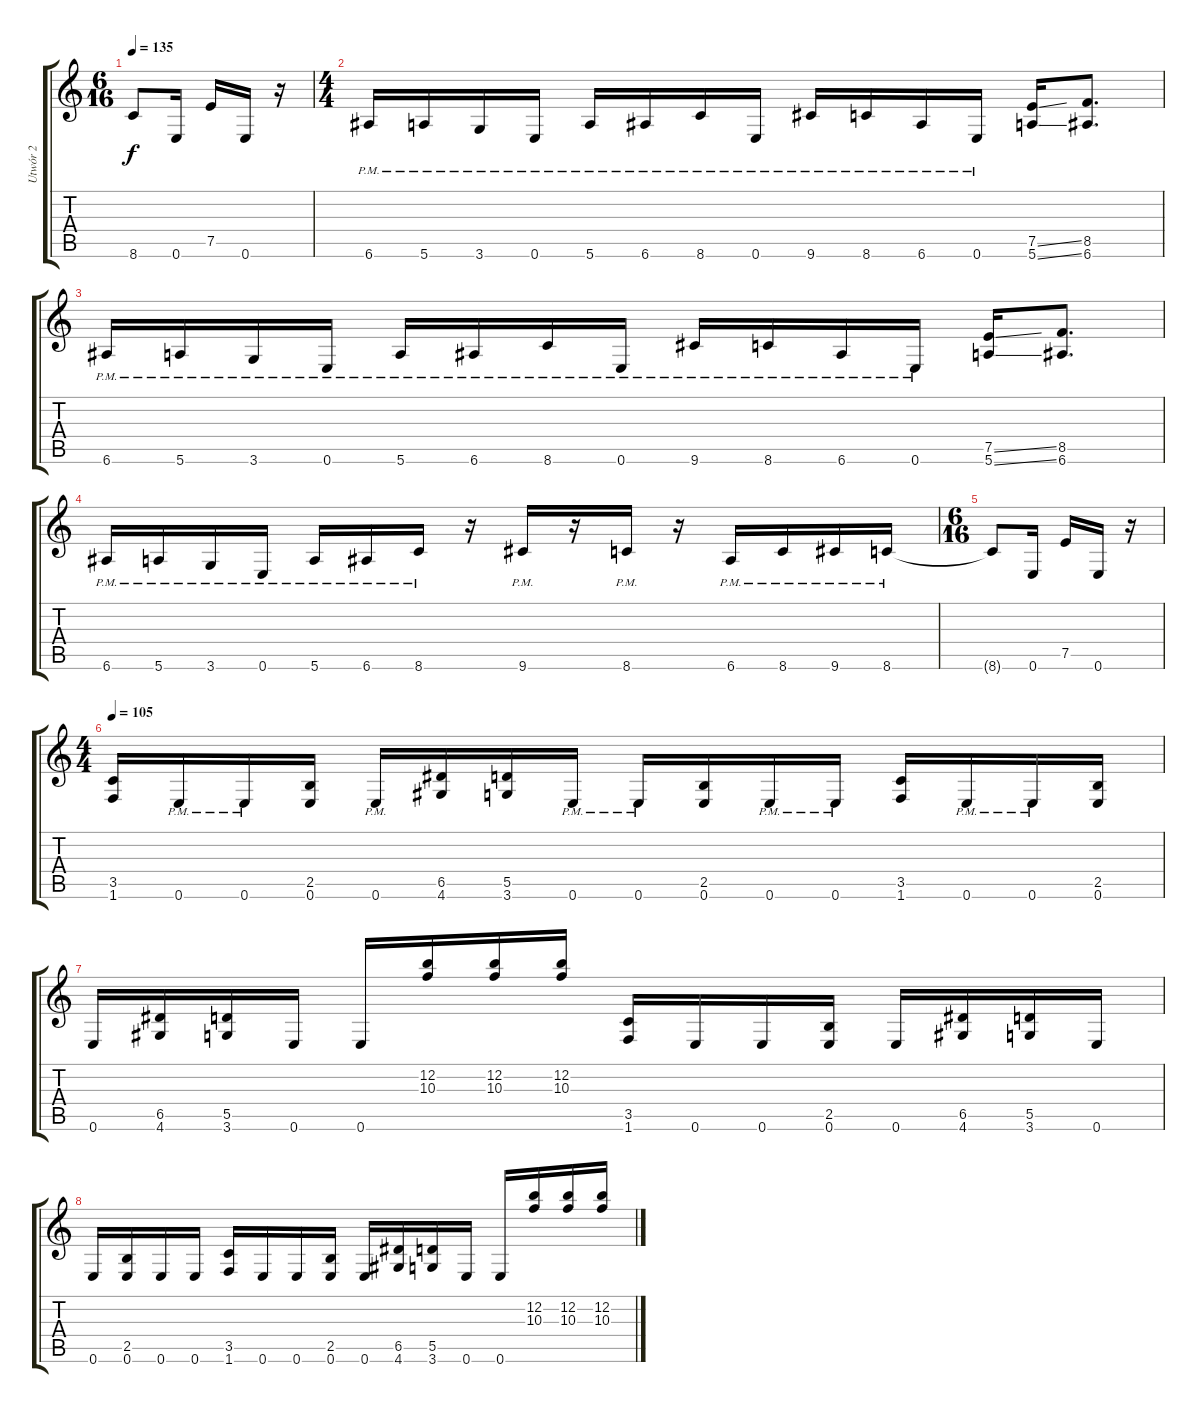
\track ("Utwór 2" "Utwór 2") {instrument distortionguitar}
\staff {score tabs}
\tuning (E4 B3 G3 D3 A2 E2) {hide}
\ts (6 16)
\tempo 135
\clef g2
\ks c
8.6{t}.8{dy f} 0.6.16 7.5.16 0.6.16 r.16 |
\ts (4 4)
6.6{pm}.16 5.6{pm}.16 3.6{pm}.16 0.6{pm}.16 5.6{pm}.16 6.6{pm}.16 8.6{pm}.16 0.6{pm}.16 9.6{pm}.16 8.6{pm}.16 6.6{pm}.16 0.6{pm}.16 (7.5{ss} 5.6{ss}).16 (8.5 6.6).8{d} |
6.6{pm}.16 5.6{pm}.16 3.6{pm}.16 0.6{pm}.16 5.6{pm}.16 6.6{pm}.16 8.6{pm}.16 0.6{pm}.16 9.6{pm}.16 8.6{pm}.16 6.6{pm}.16 0.6{pm}.16 (7.5{ss} 5.6{ss}).16 (8.5 6.6).8{d} |
6.6{pm}.16 5.6{pm}.16 3.6{pm}.16 0.6{pm}.16 5.6{pm}.16 6.6{pm}.16 8.6{pm}.16 r.16 9.6{pm}.16 r.16 8.6{pm}.16 r.16 6.6{pm}.16 8.6{pm}.16 9.6{pm}.16 8.6{pm}.16 |
\ts (6 16)
8.6{t}.8 0.6.16 7.5.16 0.6.16 r.16 |
\ts (4 4)
\tempo 105
(3.5 1.6).16 0.6{pm}.16 0.6{pm}.16 (2.5 0.6).16 0.6{pm}.16 (6.5 4.6).16 (5.5 3.6).16 0.6{pm}.16 0.6{pm}.16 (2.5 0.6).16 0.6{pm}.16 0.6{pm}.16 (3.5 1.6).16 0.6{pm}.16 0.6{pm}.16 (2.5 0.6).16 |
0.6.16 (6.5 4.6).16 (5.5 3.6).16 0.6.16 0.6.16 (12.2 10.3).16 (12.2 10.3).16 (12.2 10.3).16 (3.5 1.6).16 0.6.16 0.6.16 (2.5 0.6).16 0.6.16 (6.5 4.6).16 (5.5 3.6).16 0.6.16 |
0.6.16 (2.5 0.6).16 0.6.16 0.6.16 (3.5 1.6).16 0.6.16 0.6.16 (2.5 0.6).16 0.6.16 (6.5 4.6).16 (5.5 3.6).16 0.6.16 0.6.16 (12.2 10.3).16 (12.2 10.3).16 (12.2 10.3).16
